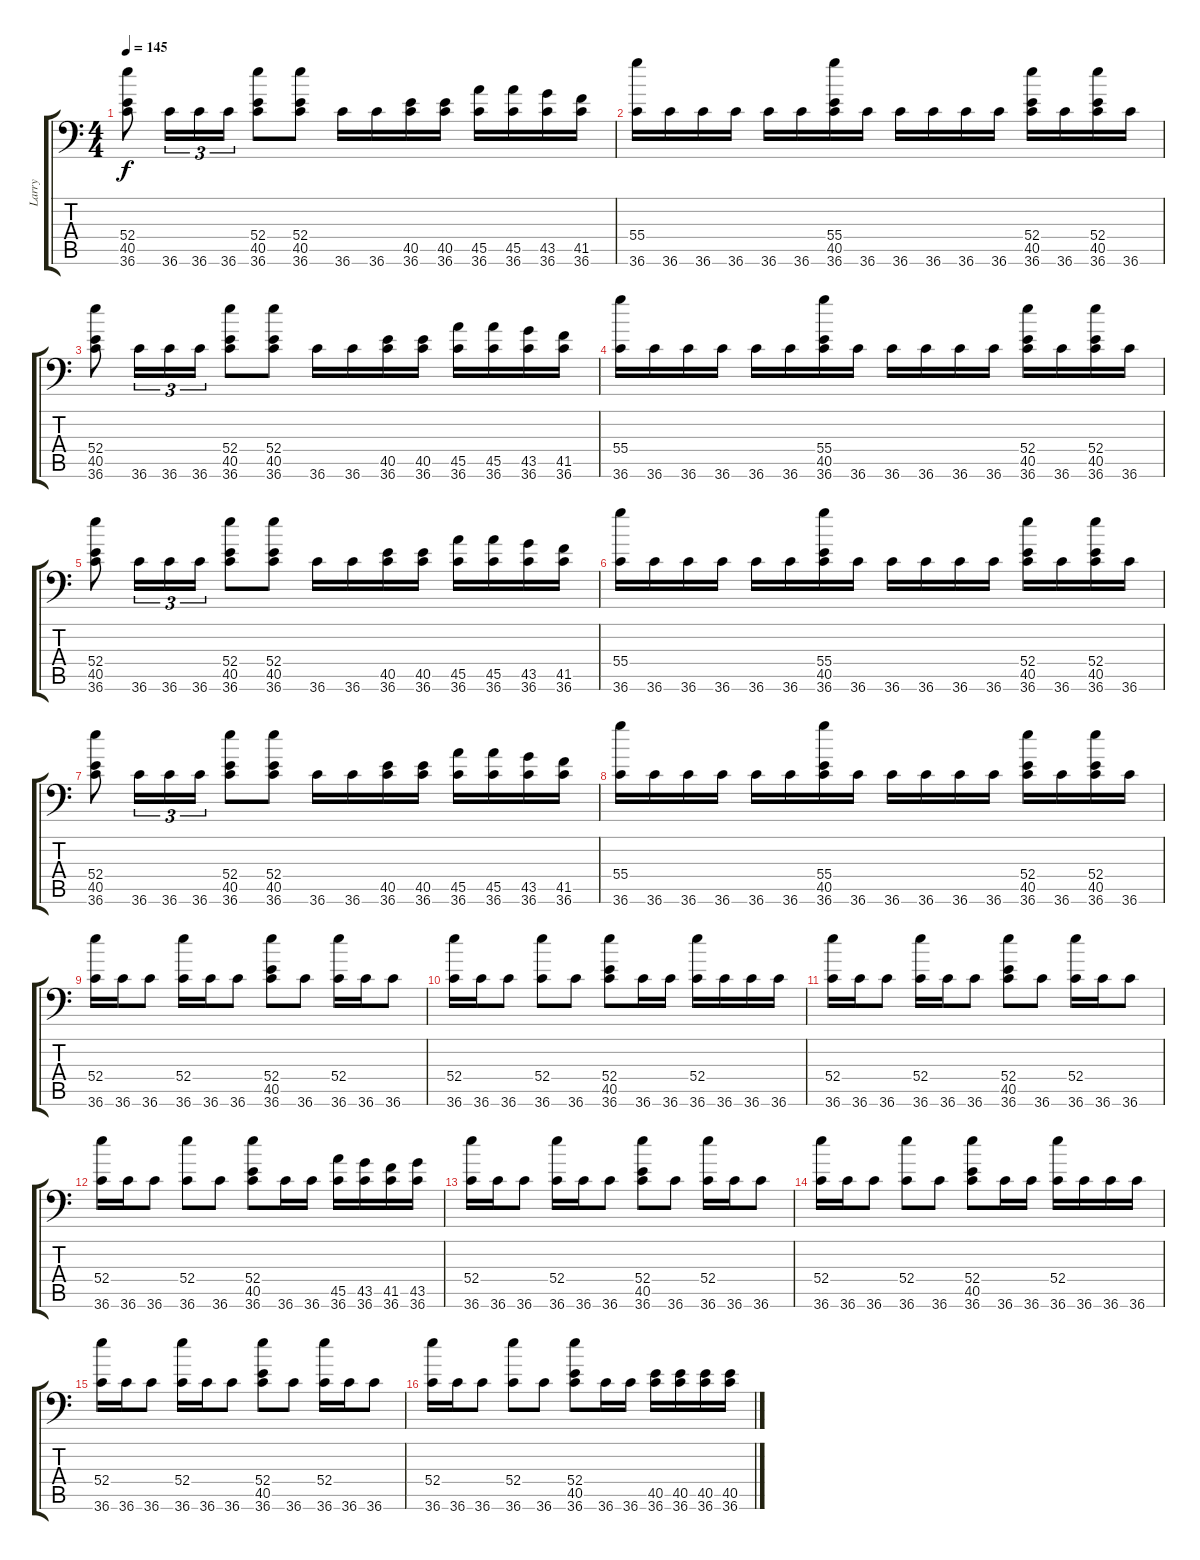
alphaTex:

\track ("Larry" "Larry") {instrument acousticgrandpiano}
\staff {score tabs}
\tuning (C-1 C-1 C-1 C-1 C-1 C-1) {hide}
\ts (4 4)
\tempo 145
\clef f4
\ks c
(52.4 40.5 36.6).8{dy f} 36.6.16{tu (3 2)} 36.6.16{tu (3 2)} 36.6.16{tu (3 2)} (52.4 40.5 36.6).8 (52.4 40.5 36.6).8 36.6.16 36.6.16 (40.5 36.6).16 (40.5 36.6).16 (45.5 36.6).16 (45.5 36.6).16 (43.5 36.6).16 (41.5 36.6).16 |
(55.4 36.6).16 36.6.16 36.6.16 36.6.16 36.6.16 36.6.16 (55.4 40.5 36.6).16 36.6.16 36.6.16 36.6.16 36.6.16 36.6.16 (52.4 40.5 36.6).16 36.6.16 (52.4 40.5 36.6).16 36.6.16 |
(52.4 40.5 36.6).8 36.6.16{tu (3 2)} 36.6.16{tu (3 2)} 36.6.16{tu (3 2)} (52.4 40.5 36.6).8 (52.4 40.5 36.6).8 36.6.16 36.6.16 (40.5 36.6).16 (40.5 36.6).16 (45.5 36.6).16 (45.5 36.6).16 (43.5 36.6).16 (41.5 36.6).16 |
(55.4 36.6).16 36.6.16 36.6.16 36.6.16 36.6.16 36.6.16 (55.4 40.5 36.6).16 36.6.16 36.6.16 36.6.16 36.6.16 36.6.16 (52.4 40.5 36.6).16 36.6.16 (52.4 40.5 36.6).16 36.6.16 |
(52.4 40.5 36.6).8 36.6.16{tu (3 2)} 36.6.16{tu (3 2)} 36.6.16{tu (3 2)} (52.4 40.5 36.6).8 (52.4 40.5 36.6).8 36.6.16 36.6.16 (40.5 36.6).16 (40.5 36.6).16 (45.5 36.6).16 (45.5 36.6).16 (43.5 36.6).16 (41.5 36.6).16 |
(55.4 36.6).16 36.6.16 36.6.16 36.6.16 36.6.16 36.6.16 (55.4 40.5 36.6).16 36.6.16 36.6.16 36.6.16 36.6.16 36.6.16 (52.4 40.5 36.6).16 36.6.16 (52.4 40.5 36.6).16 36.6.16 |
(52.4 40.5 36.6).8 36.6.16{tu (3 2)} 36.6.16{tu (3 2)} 36.6.16{tu (3 2)} (52.4 40.5 36.6).8 (52.4 40.5 36.6).8 36.6.16 36.6.16 (40.5 36.6).16 (40.5 36.6).16 (45.5 36.6).16 (45.5 36.6).16 (43.5 36.6).16 (41.5 36.6).16 |
(55.4 36.6).16 36.6.16 36.6.16 36.6.16 36.6.16 36.6.16 (55.4 40.5 36.6).16 36.6.16 36.6.16 36.6.16 36.6.16 36.6.16 (52.4 40.5 36.6).16 36.6.16 (52.4 40.5 36.6).16 36.6.16 |
(52.4 36.6).16 36.6.16 36.6.8 (52.4 36.6).16 36.6.16 36.6.8 (52.4 40.5 36.6).8 36.6.8 (52.4 36.6).16 36.6.16 36.6.8 |
(52.4 36.6).16 36.6.16 36.6.8 (52.4 36.6).8 36.6.8 (52.4 40.5 36.6).8 36.6.16 36.6.16 (52.4 36.6).16 36.6.16 36.6.16 36.6.16 |
(52.4 36.6).16 36.6.16 36.6.8 (52.4 36.6).16 36.6.16 36.6.8 (52.4 40.5 36.6).8 36.6.8 (52.4 36.6).16 36.6.16 36.6.8 |
(52.4 36.6).16 36.6.16 36.6.8 (52.4 36.6).8 36.6.8 (52.4 40.5 36.6).8 36.6.16 36.6.16 (45.5 36.6).16 (43.5 36.6).16 (41.5 36.6).16 (43.5 36.6).16 |
(52.4 36.6).16 36.6.16 36.6.8 (52.4 36.6).16 36.6.16 36.6.8 (52.4 40.5 36.6).8 36.6.8 (52.4 36.6).16 36.6.16 36.6.8 |
(52.4 36.6).16 36.6.16 36.6.8 (52.4 36.6).8 36.6.8 (52.4 40.5 36.6).8 36.6.16 36.6.16 (52.4 36.6).16 36.6.16 36.6.16 36.6.16 |
(52.4 36.6).16 36.6.16 36.6.8 (52.4 36.6).16 36.6.16 36.6.8 (52.4 40.5 36.6).8 36.6.8 (52.4 36.6).16 36.6.16 36.6.8 |
(52.4 36.6).16 36.6.16 36.6.8 (52.4 36.6).8 36.6.8 (52.4 40.5 36.6).8 36.6.16 36.6.16 (40.5 36.6).16 (40.5 36.6).16 (40.5 36.6).16 (40.5 36.6).16
